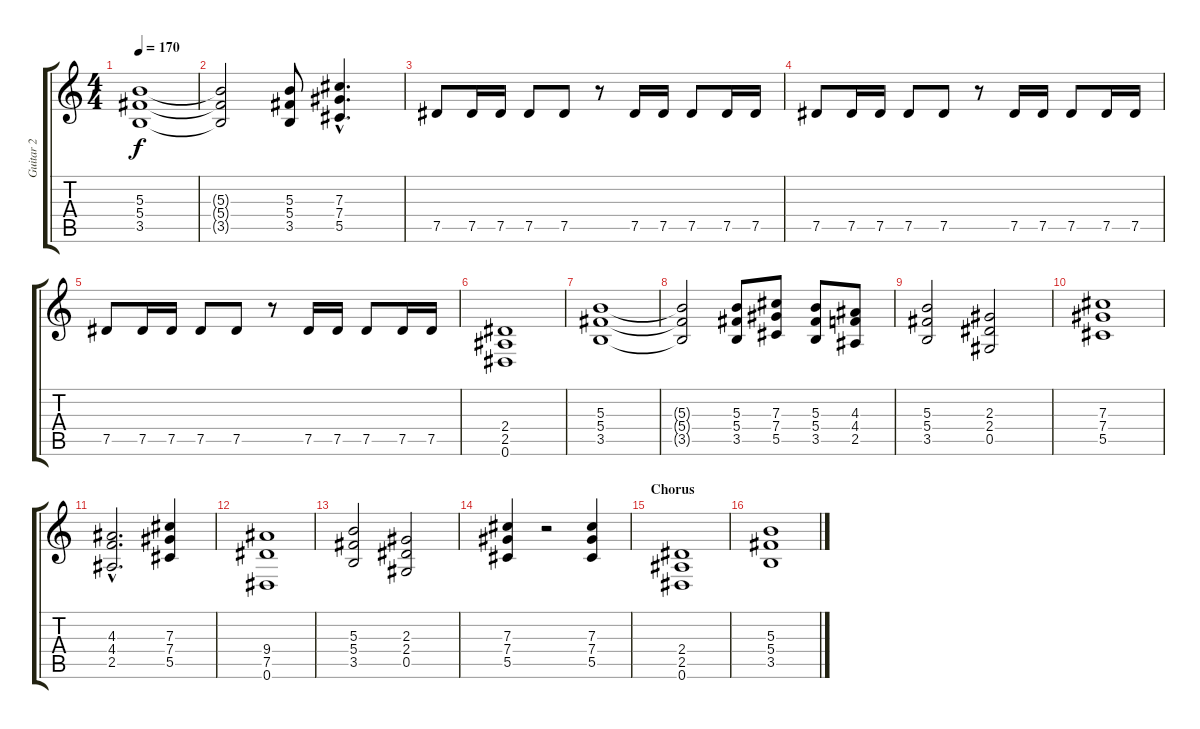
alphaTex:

\track ("Guitar 2" "Guitar 2") {instrument distortionguitar}
\staff {score tabs}
\tuning (Eb4 Bb3 Gb3 Db3 Ab2 Eb2) {hide}
\ts (4 4)
\tempo 170
\clef g2
\ks c
(5.3 5.4 3.5).1{dy f} |
(5.3{t} 5.4{t} 3.5{t}).2 (5.3 5.4 3.5).8 (7.3{hac} 7.4{hac} 5.5{hac}).4{d} |
7.5.8 7.5.16 7.5.16 7.5.8 7.5.8 r.8 7.5.16 7.5.16 7.5.8 7.5.16 7.5.16 |
7.5.8 7.5.16 7.5.16 7.5.8 7.5.8 r.8 7.5.16 7.5.16 7.5.8 7.5.16 7.5.16 |
7.5.8 7.5.16 7.5.16 7.5.8 7.5.8 r.8 7.5.16 7.5.16 7.5.8 7.5.16 7.5.16 |
(2.4 2.5 0.6).1 |
(5.3 5.4 3.5).1 |
(5.3{t} 5.4{t} 3.5{t}).2 (5.3 5.4 3.5).8 (7.3 7.4 5.5).8 (5.3 5.4 3.5).8 (4.3 4.4 2.5).8 |
\section ("" "")
(5.3 5.4 3.5).2 (2.3 2.4 0.5).2 |
(7.3 7.4 5.5).1 |
(4.3{hac} 4.4{hac} 2.5{hac}).2{d} (7.3 7.4 5.5).4 |
(9.4 7.5 0.6).1 |
(5.3 5.4 3.5).2 (2.3 2.4 0.5).2 |
(7.3 7.4 5.5).4 r.2 (7.3 7.4 5.5).4 |
\section ("" "Chorus")
(2.4 2.5 0.6).1 |
(5.3 5.4 3.5).1
